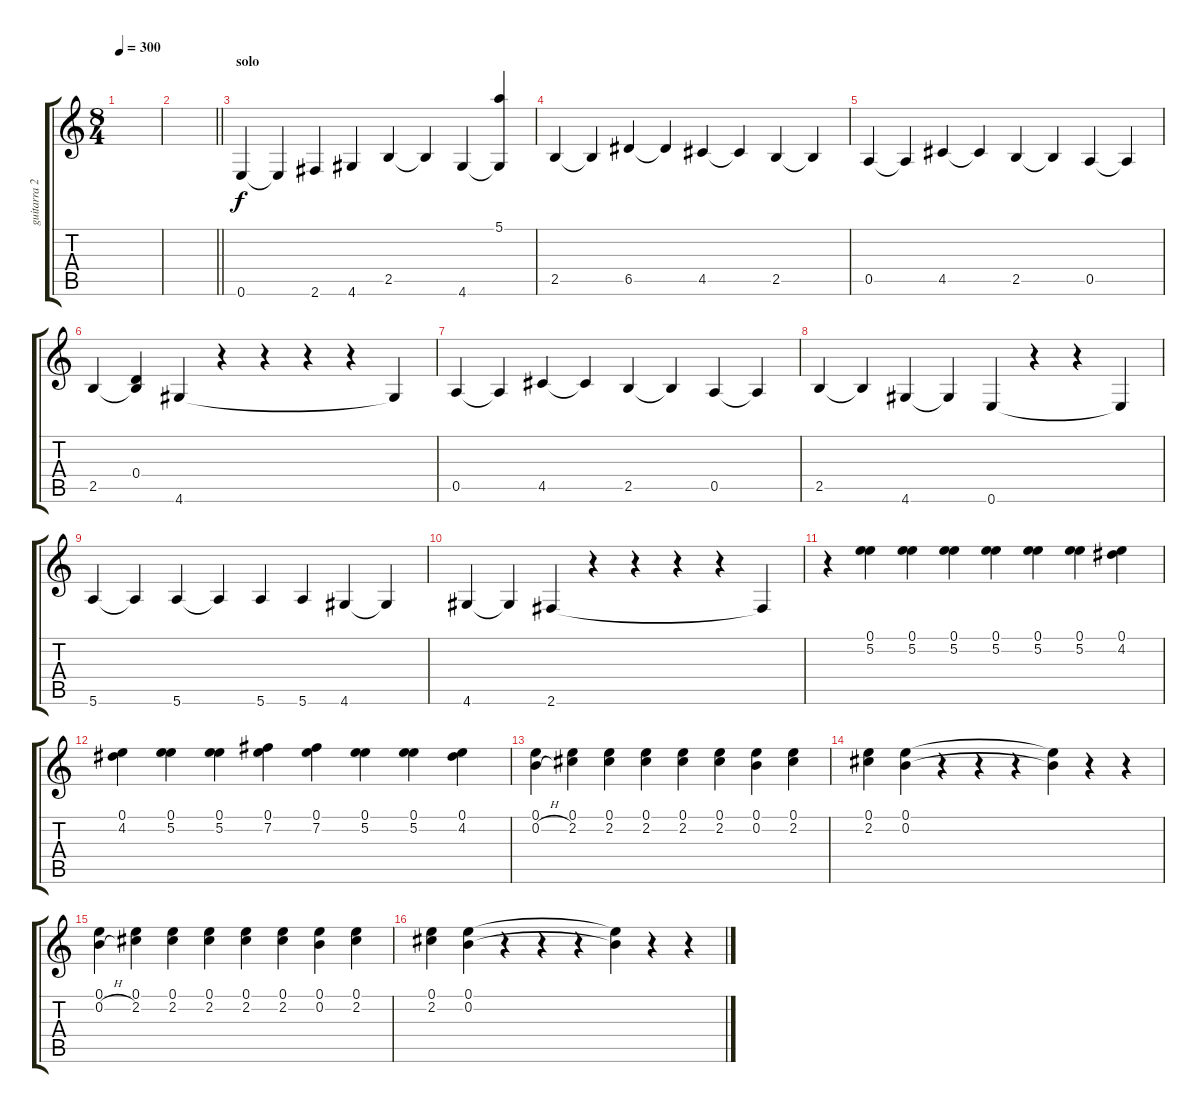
\track ("guitarra 2" "guitarra 2") {instrument overdrivenguitar}
\staff {score tabs}
\tuning (E4 B3 G3 D3 A2 E2) {hide}
\ts (8 4)
\tempo 300
\clef g2
\ks c
|
\barLineRight lightlight
|
\section ("" "solo")
0.6.4 0.6{t}.4 2.6.4 4.6.4 2.5.4 2.5{t}.4 4.6.4 (5.1{t} 4.6{t}).4 |
2.5.4 2.5{t}.4 6.5.4 6.5{t}.4 4.5.4 4.5{t}.4 2.5.4 2.5{t}.4 |
0.5.4 0.5{t}.4 4.5.4 4.5{t}.4 2.5.4 2.5{t}.4 0.5.4 0.5{t}.4 |
2.5.4 (0.4 2.5{t}).4 4.6.4 r.4 r.4 r.4 r.4 4.6{t}.4 |
0.5.4 0.5{t}.4 4.5.4 4.5{t}.4 2.5.4 2.5{t}.4 0.5.4 0.5{t}.4 |
2.5.4 2.5{t}.4 4.6.4 4.6{t}.4 0.6.4 r.4 r.4 0.6{t}.4 |
5.6.4 5.6{t}.4 5.6.4 5.6{t}.4 5.6.4 5.6.4 4.6.4 4.6{t}.4 |
4.6.4 4.6{t}.4 2.6.4 r.4 r.4 r.4 r.4 2.6{t}.4 |
r.4 (0.1 5.2).4 (0.1 5.2).4 (0.1 5.2).4 (0.1 5.2).4 (0.1 5.2).4 (0.1 5.2).4 (0.1 4.2).4 |
(0.1 4.2).4 (0.1 5.2).4 (0.1 5.2).4 (0.1 7.2).4 (0.1 7.2).4 (0.1 5.2).4 (0.1 5.2).4 (0.1 4.2).4 |
(0.1 0.2{h}).4 (0.1 2.2).4 (0.1 2.2).4 (0.1 2.2).4 (0.1 2.2).4 (0.1 2.2).4 (0.1 0.2).4 (0.1 2.2).4 |
(0.1 2.2).4 (0.1 0.2).4 r.4 r.4 r.4 (0.1{t} 0.2{t}).4 r.4 r.4 |
(0.1 0.2{h}).4 (0.1 2.2).4 (0.1 2.2).4 (0.1 2.2).4 (0.1 2.2).4 (0.1 2.2).4 (0.1 0.2).4 (0.1 2.2).4 |
(0.1 2.2).4 (0.1 0.2).4 r.4 r.4 r.4 (0.1{t} 0.2{t}).4 r.4 r.4
